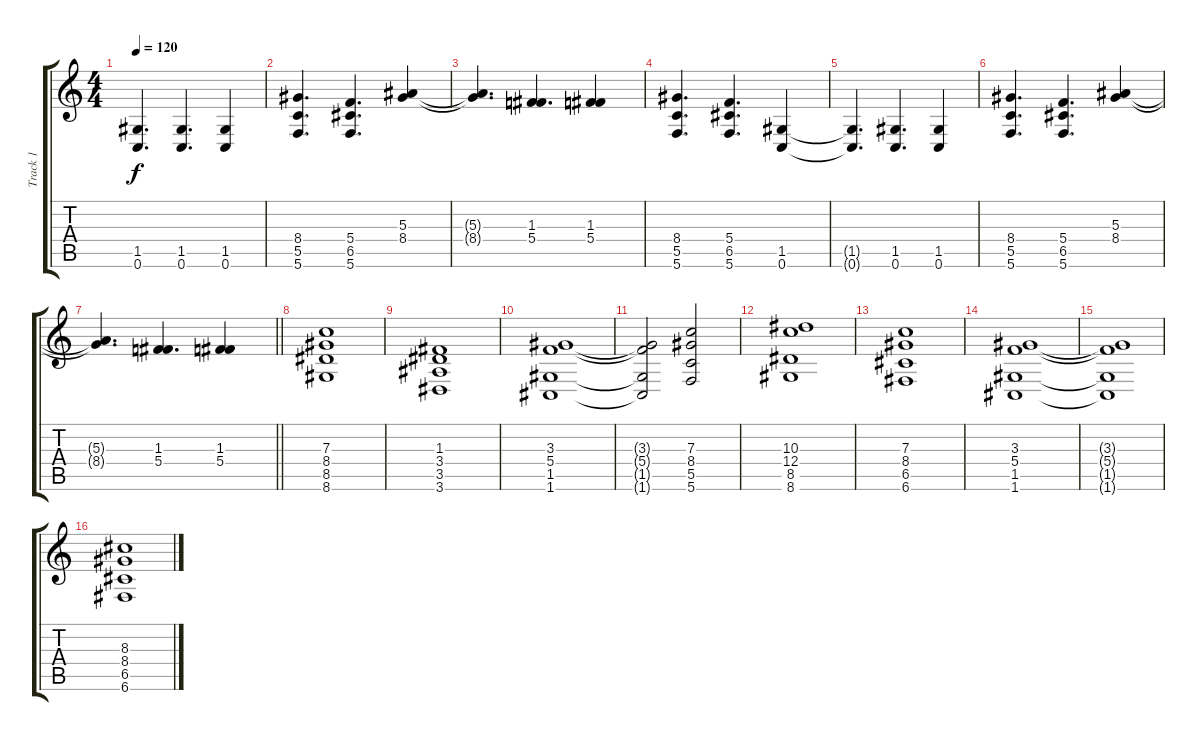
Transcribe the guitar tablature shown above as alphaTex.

\track ("Track 1" "Track 1") {instrument overdrivenguitar}
\staff {score tabs}
\tuning (D4 A3 F3 C3 G2 C2) {hide}
\ts (4 4)
\tempo 120
\clef g2
\ks c
(1.5{t} 0.6{t}).4{d dy f} (1.5 0.6).4{d} (1.5 0.6).4 |
(8.4 5.5 5.6).4{d} (5.4 6.5 5.6).4{d} (5.3 8.4).4 |
(5.3{t} 8.4{t}).4{d} (1.3 5.4).4{d} (1.3 5.4).4 |
(8.4 5.5 5.6).4{d} (5.4 6.5 5.6).4{d} (1.5 0.6).4 |
(1.5{t} 0.6{t}).4{d} (1.5 0.6).4{d} (1.5 0.6).4 |
(8.4 5.5 5.6).4{d} (5.4 6.5 5.6).4{d} (5.3 8.4).4 |
\barLineRight lightlight
(5.3{t} 8.4{t}).4{d} (1.3 5.4).4{d} (1.3 5.4).4 |
\section ("" "")
(7.3 8.4 8.5 8.6).1 |
(1.3 3.4 3.5 3.6).1 |
(3.3 5.4 1.5 1.6).1 |
(3.3{t} 5.4{t} 1.5{t} 1.6{t}).2 (7.3 8.4 5.5 5.6).2 |
(10.3 12.4 8.5 8.6).1 |
(7.3 8.4 6.5 6.6).1 |
(3.3 5.4 1.5 1.6).1 |
(3.3{t} 5.4{t} 1.5{t} 1.6{t}).1 |
(8.3 8.4 6.5 6.6).1
